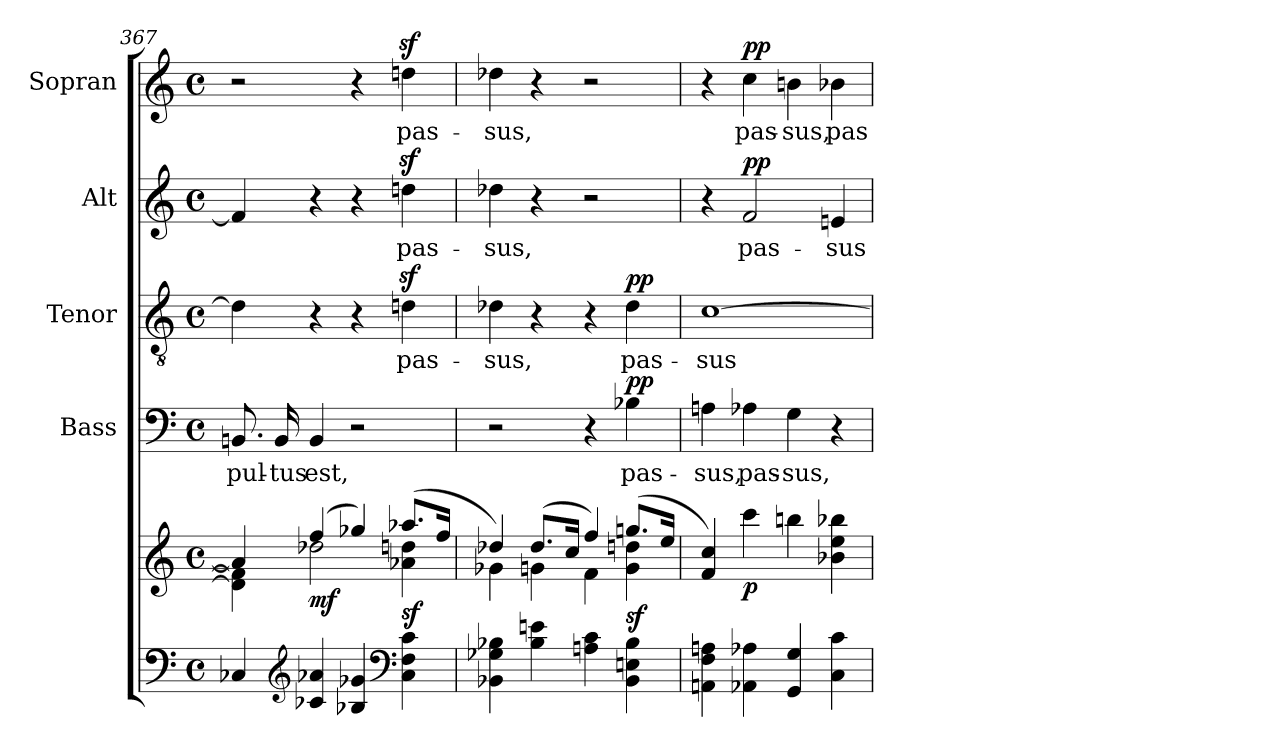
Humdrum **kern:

**kern	**kern	**dynam	**kern	**text	**dynam	**kern	**text	**dynam	**kern	**text	**dynam	**kern	**text	**dynam
*part5	*part5	*part5	*part4	*part4	*part4	*part3	*part3	*part3	*part2	*part2	*part2	*part1	*part1	*part1
*staff6	*staff5	*staff5/6	*staff4	*staff4	*staff4	*staff3	*staff3	*staff3	*staff2	*staff2	*staff2	*staff1	*staff1	*staff1
*	*	*	*I"Bass	*	*	*I"Tenor	*	*	*I"Alt	*	*	*I"Sopran	*	*
*	*	*	*I'B.	*	*	*I'T.	*	*	*I'A.	*	*	*I'S.	*	*
*clefF4	*clefG2	*	*clefF4	*	*	*clefGv2	*	*	*clefG2	*	*	*clefG2	*	*
*k[]	*k[]	*	*k[]	*	*	*k[]	*	*	*k[]	*	*	*k[]	*	*
*C:	*C:	*	*C:	*	*	*C:	*	*	*C:	*	*	*C:	*	*
*M4/4	*M4/4	*	*M4/4	*	*	*M4/4	*	*	*M4/4	*	*	*M4/4	*	*
*met(c)	*met(c)	*	*met(c)	*	*	*met(c)	*	*	*met(c)	*	*	*met(c)	*	*
=367	=367	=367	=367	=367	=367	=367	=367	=367	=367	=367	=367	=367	=367	=367
*	*^	*	*	*	*	*	*	*	*	*	*	*	*	*
!	!	!	!	!	!LO:LY:b	!	!	!	!	!	!	!	!	!	!
4C-X/	4a-/]	4d-\] 4f\]	.	8.BBn/	-pul-	.	4d-\]	.	.	4f/]	.	.	2r	.	.
!	!	!	!	!	!LO:LY:b	!	!	!	!	!	!	!	!	!	!
.	.	.	.	16BB/	-tus	.	.	.	.	.	.	.	.	.	.
*clefG2	*	*	*	*	*	*	*	*	*	*	*	*	*	*	*
!	!	!	!LO:DY:b	!	!LO:LY:b	!	!	!	!	!	!	!	!	!	!
4c-X/ 4a-X/	(4ff/	2dd-X\	mf	4BB/	est,	.	4r	.	.	4r	.	.	.	.	.
4B-X/ 4g-X/	4gg-X/)	.	.	2r	.	.	4r	.	.	4r	.	.	4r	.	.
*clefF4	*	*	*	*	*	*	*	*	*	*	*	*	*	*	*
!	!	!	!LO:DY:b	!	!	!	!	!LO:LY:b	!	!	!LO:LY:b	!	!	!LO:LY:b	!
4C-\ 4F\ 4c-\	(>8.aa-X/L	4a-X\ 4ddn\	sf	.	.	.	4dnz>\	pas-	.	4ddnz>\	pas-	.	4ddnz>\	pas-	.
.	16ff/Jk	.	.	.	.	.	.	.	.	.	.	.	.	.	.
=368	=368	=368	=368	=368	=368	=368	=368	=368	=368	=368	=368	=368	=368	=368	=368
!	!	!	!	!	!	!	!	!LO:LY:b	!	!	!LO:LY:b	!	!	!LO:LY:b	!
4BB-X\ 4G-X\ 4B-X\	4dd-X/)	4g-X\	.	2r	.	.	4d-X\	-sus,	.	4dd-X\	-sus,	.	4dd-X\	-sus,	.
4B-\ 4en\	(>8.dd-/L	4gn\	.	.	.	.	4r	.	.	4r	.	.	4r	.	.
.	16cc/Jk	.	.	.	.	.	.	.	.	.	.	.	.	.	.
4An\ 4c\	4ff/)	4f\	.	4r	.	.	4r	.	.	2r	.	.	2r	.	.
!	!	!	!LO:DY:b	!	!LO:LY:b	!LO:DY:a	!	!LO:LY:b	!LO:DY:a	!	!	!	!	!	!
4BB-\ 4En\ 4B-\	(>8.ggn/L	4g\ 4dd\	sf	4B-X\	pas-	pp	4d-\	pas-	pp	.	.	.	.	.	.
.	16ee/Jk	.	.	.	.	.	.	.	.	.	.	.	.	.	.
*	*v	*v	*	*	*	*	*	*	*	*	*	*	*	*	*
=369	=369	=369	=369	=369	=369	=369	=369	=369	=369	=369	=369	=369	=369	=369
!	!	!	!	!LO:LY:b	!	!	!LO:LY:b	!	!	!	!	!	!	!
4AAn\ 4F\ 4An\	4f/ 4cc/)	.	4An\	-sus,	.	[1c	-sus	.	4r	.	.	4r	.	.
!	!	!LO:DY:b	!	!LO:LY:b	!	!	!	!	!	!LO:LY:b	!LO:DY:a	!	!LO:LY:b	!LO:DY:a
4AA-X\ 4A-X\	4ccc\	p	4A-X\	pas-	.	.	.	.	2f/	pas-	pp	4cc\	pas-	pp
!	!	!	!	!LO:LY:b	!	!	!	!	!	!	!	!	!LO:LY:b	!
4GG/ 4G/	4bbn\	.	4G\	-sus,	.	.	.	.	.	.	.	4bn\	-sus,	.
!	!	!	!	!	!	!	!	!	!	!LO:LY:b	!	!	!LO:LY:b	!
4C\ 4c\	4b-X\ 4ee\ 4bb-X\	.	4r	.	.	.	.	.	4en/	-sus	.	4b-X\	pas-	.
=	=	=	=	=	=	=	=	=	=	=	=	=	=	=
*-	*-	*-	*-	*-	*-	*-	*-	*-	*-	*-	*-	*-	*-	*-
